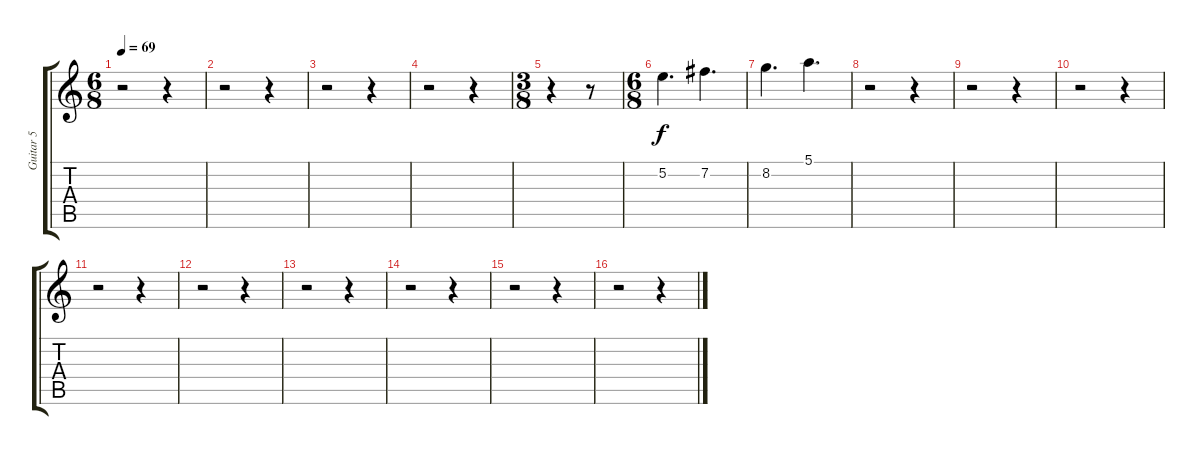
\track ("Guitar 5" "Guitar 5") {instrument acousticguitarsteel}
\staff {score tabs}
\tuning (E4 B3 G3 D3 A2 E2) {hide}
\ts (6 8)
\tempo 69
\clef g2
\ks c
r.2{dy f} r.4 |
r.2 r.4 |
r.2 r.4 |
r.2 r.4 |
\ts (3 8)
r.4 r.8 |
\ts (6 8)
5.2.4{d} 7.2.4{d} |
8.2.4{d} 5.1.4{d} |
r.2 r.4 |
r.2 r.4 |
r.2 r.4 |
r.2 r.4 |
r.2 r.4 |
r.2 r.4 |
r.2 r.4 |
r.2 r.4 |
r.2 r.4
